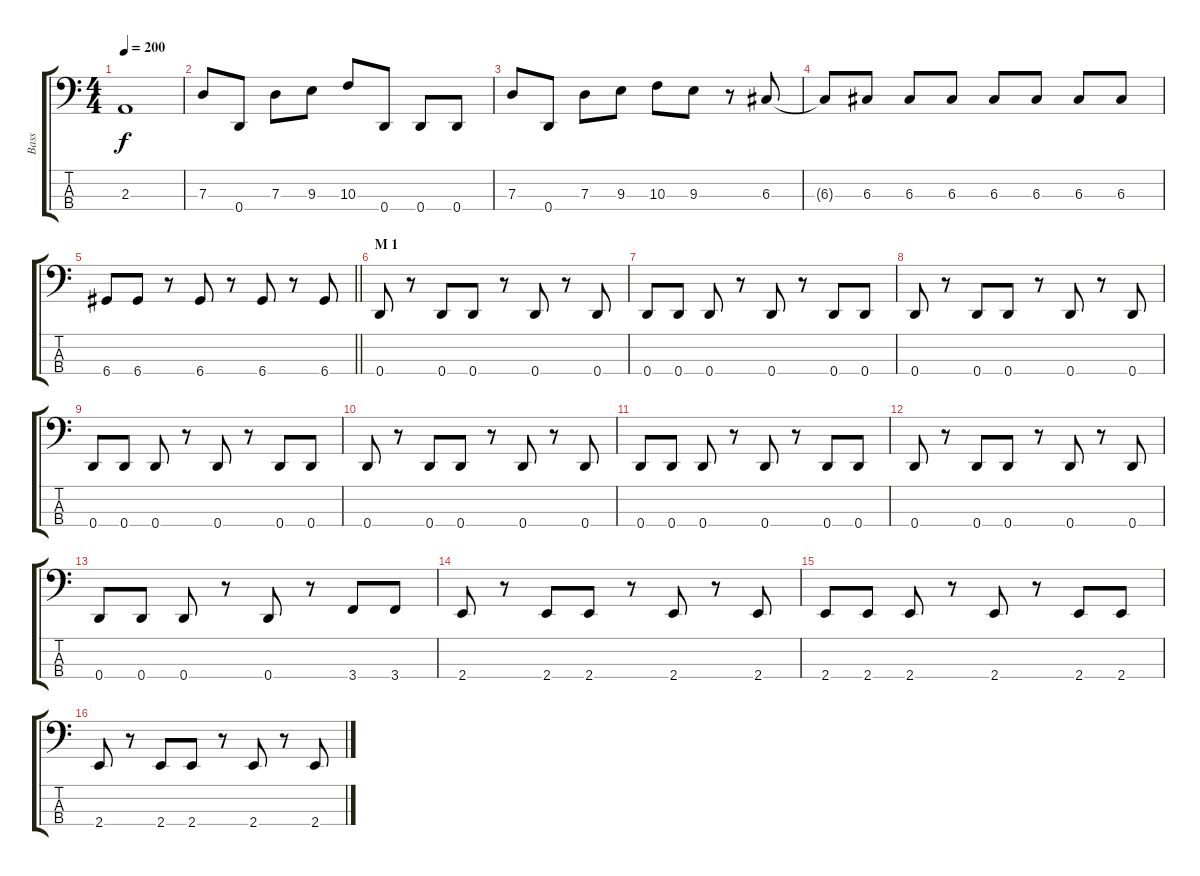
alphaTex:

\track ("Bass" "Bass") {instrument electricbasspick}
\staff {score tabs}
\tuning (F2 C2 G1 D1) {hide}
\ts (4 4)
\tempo 200
\clef f4
\ks c
2.3.1{dy f} |
7.3.8 0.4.8 7.3.8 9.3.8 10.3.8 0.4.8 0.4.8 0.4.8 |
7.3.8 0.4.8 7.3.8 9.3.8 10.3.8 9.3.8 r.8 6.3.8 |
6.3{t}.8 6.3.8 6.3.8 6.3.8 6.3.8 6.3.8 6.3.8 6.3.8 |
\barLineRight lightlight
6.4.8 6.4.8 r.8 6.4.8 r.8 6.4.8 r.8 6.4.8 |
\section ("" "M 1")
0.4.8 r.8 0.4.8 0.4.8 r.8 0.4.8 r.8 0.4.8 |
0.4.8 0.4.8 0.4.8 r.8 0.4.8 r.8 0.4.8 0.4.8 |
0.4.8 r.8 0.4.8 0.4.8 r.8 0.4.8 r.8 0.4.8 |
0.4.8 0.4.8 0.4.8 r.8 0.4.8 r.8 0.4.8 0.4.8 |
0.4.8 r.8 0.4.8 0.4.8 r.8 0.4.8 r.8 0.4.8 |
0.4.8 0.4.8 0.4.8 r.8 0.4.8 r.8 0.4.8 0.4.8 |
0.4.8 r.8 0.4.8 0.4.8 r.8 0.4.8 r.8 0.4.8 |
0.4.8 0.4.8 0.4.8 r.8 0.4.8 r.8 3.4.8 3.4.8 |
2.4.8 r.8 2.4.8 2.4.8 r.8 2.4.8 r.8 2.4.8 |
2.4.8 2.4.8 2.4.8 r.8 2.4.8 r.8 2.4.8 2.4.8 |
2.4.8 r.8 2.4.8 2.4.8 r.8 2.4.8 r.8 2.4.8
